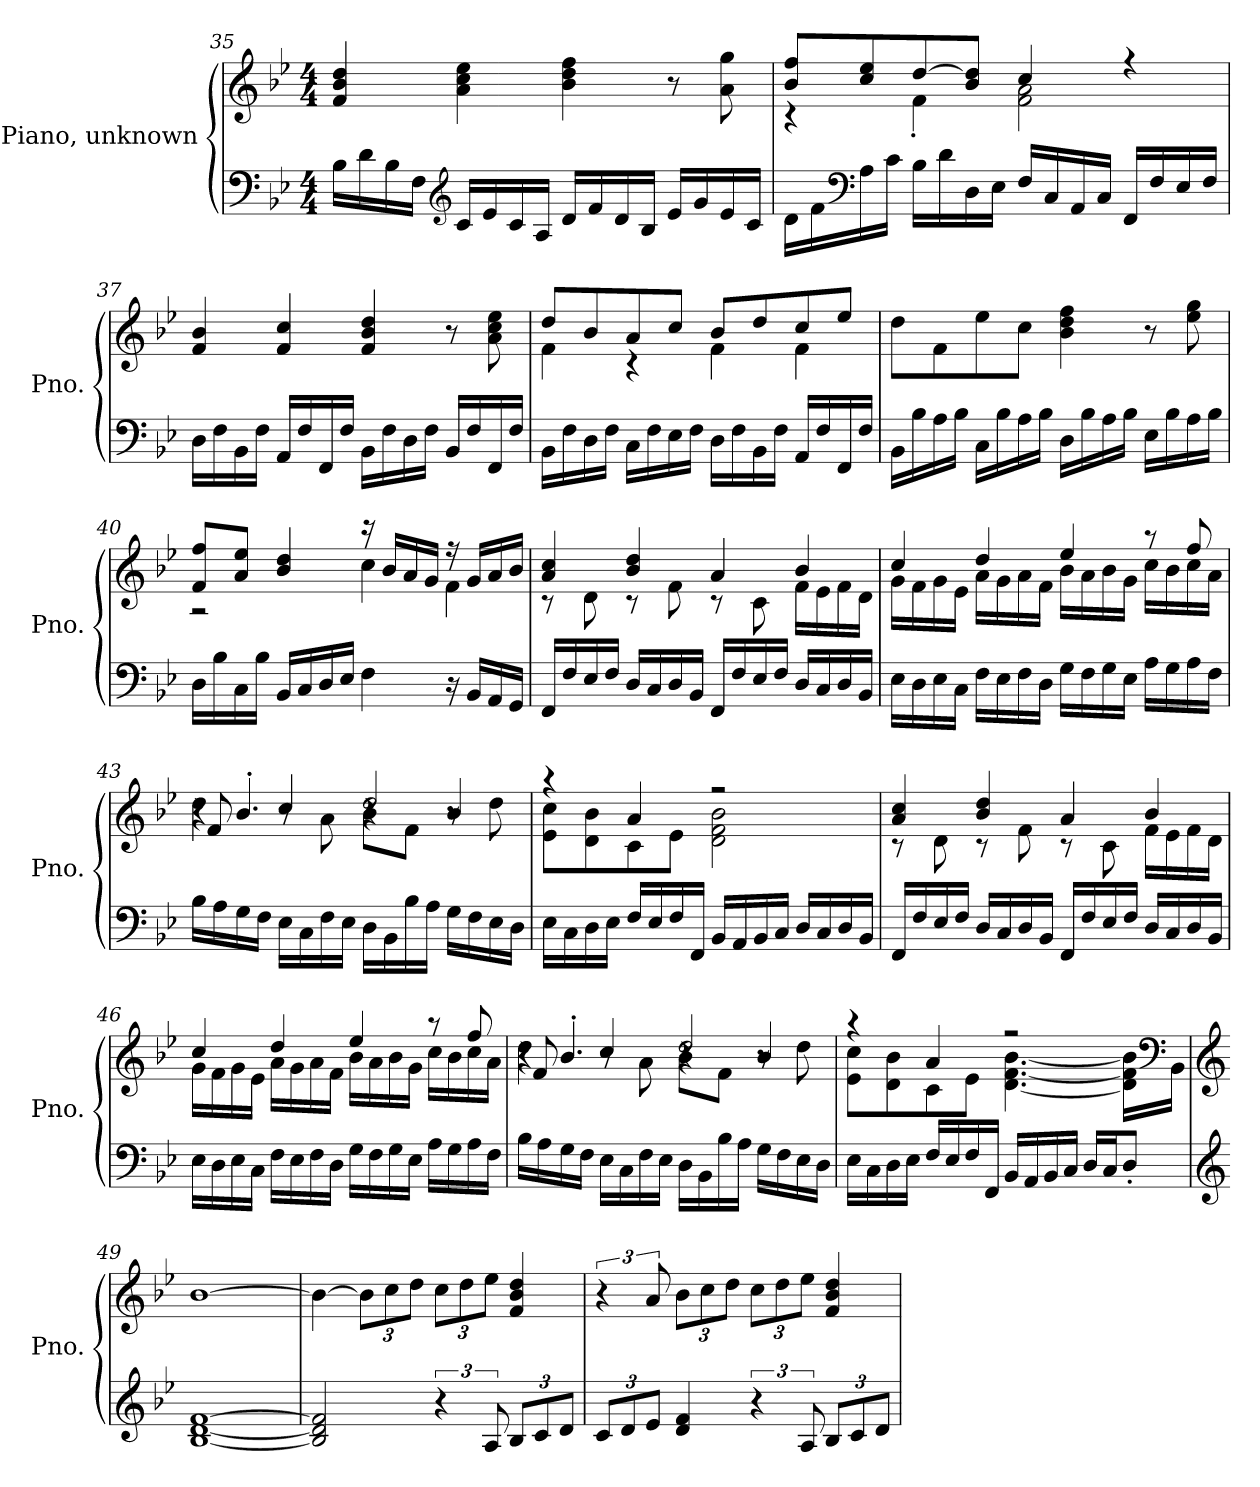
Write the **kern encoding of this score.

**kern	**kern
*part1	*part1
*staff2	*staff1
*I"Piano, unknown	*
*I'Pno.	*
!!LO:PB:g=z
*clefF4	*clefG2
*k[b-e-]	*k[b-e-]
*M4/4	*M4/4
=35	=35
16B-\LL	4f/ 4b-/ 4dd/
16d\	.
16B-\	.
16F\JJ	.
*clefG2	*
16c/LL	4a\ 4cc\ 4ee-\
16e-/	.
16c/	.
16A/JJ	.
16d/LL	4b-\ 4dd\ 4ff\
16f/	.
16d/	.
16B-/JJ	.
16e-/LL	8r
16g/	.
16e-/	8a\ 8gg\
16c/JJ	.
=36	=36
*	*^
16d\LL	8b-/ 8ff/L	4r
16f\	.	.
*clefF4	*	*
16A\	8cc/ 8ee-/	.
16c\JJ	.	.
16B-\LL	[8dd/	4f'\
16d\	.	.
16D\	8b-/ 8dd/]J	.
16E-\JJ	.	.
16F/LL	4cc/	2f\ 2a\
16C/	.	.
16AA/	.	.
16C/JJ	.	.
16FF/LL	4r	.
16F/	.	.
16E-/	.	.
16F/JJ	.	.
*	*v	*v
!!LO:LB:g=z
=37	=37
16D\LL	4f/ 4b-/
16F\	.
16BB-\	.
16F\JJ	.
16AA/LL	4f/ 4cc/
16F/	.
16FF/	.
16F/JJ	.
16BB-\LL	4f/ 4b-/ 4dd/
16F\	.
16D\	.
16F\JJ	.
16BB-/LL	8r
16F/	.
16FF/	8a\ 8cc\ 8ee-\
16F/JJ	.
=38	=38
*	*^
16BB-\LL	8dd/L	4f\
16F\	.	.
16D\	8b-/	.
16F\JJ	.	.
16C\LL	8a/	4r
16F\	.	.
16E-\	8cc/J	.
16F\JJ	.	.
16D\LL	8b-/L	4f\
16F\	.	.
16BB-\	8dd/	.
16F\JJ	.	.
16AA/LL	8cc/	4f\
16F/	.	.
16FF/	8ee-/J	.
16F/JJ	.	.
*	*v	*v
!!LO:LB:g=z
=39	=39
16BB-\LL	8dd\L
16B-\	.
16A\	8f\
16B-\JJ	.
16C\LL	8ee-\
16B-\	.
16A\	8cc\J
16B-\JJ	.
16D\LL	4b-\ 4dd\ 4ff\
16B-\	.
16A\	.
16B-\JJ	.
16E-\LL	8r
16B-\	.
16A\	8ee-\ 8gg\
16B-\JJ	.
=40	=40
*	*^
16D\LL	8f/ 8ff/L	2r
16B-\	.	.
16C\	8a/ 8ee-/J	.
16B-\JJ	.	.
16BB-/LL	4b-/ 4dd/	.
16C/	.	.
16D/	.	.
16E-/JJ	.	.
4F\	16r	4cc\
.	16b-/LL	.
.	16a/	.
.	16g/JJ	.
16r	16r	4f\
16BB-/LL	16g/LL	.
16AA/	16a/	.
16GG/JJ	16b-/JJ	.
!!LO:LB:g=z	!!
=41	=41	=41
16FF/LL	4a/ 4cc/	8r
16F/	.	.
16E-/	.	8d\
16F/JJ	.	.
16D/LL	4b-/ 4dd/	8r
16C/	.	.
16D/	.	8f\
16BB-/JJ	.	.
16FF/LL	4a/	8r
16F/	.	.
16E-/	.	8c\
16F/JJ	.	.
16D/LL	4b-/	16f\LL
16C/	.	16e-\
16D/	.	16f\
16BB-/JJ	.	16d\JJ
=42	=42	=42
16E-\LL	4cc/	16g\LL
16D\	.	16f\
16E-\	.	16g\
16C\JJ	.	16e-\JJ
16F\LL	4dd/	16a\LL
16E-\	.	16g\
16F\	.	16a\
16D\JJ	.	16f\JJ
16G\LL	4ee-/	16b-\LL
16F\	.	16a\
16G\	.	16b-\
16E-\JJ	.	16g\JJ
16A\LL	8r	16cc\LL
16G\	.	16b-\
16A\	8ff/	16cc\
16F\JJ	.	16a\JJ
!!LO:LB:g=z
=43	=43	=43
*	*	*^
16B-\LL	4r	4dd\	8f/
16A\	.	.	.
16G\	.	.	4.b-'/
16F\JJ	.	.	.
16E-\LL	4cc/	8r	.
16C\	.	.	.
16F\	.	8a\	.
16E-\JJ	.	.	.
16D\LL	2dd/	8b-\L	4r
16BB-\	.	.	.
16B-\	.	8f\J	.
16A\JJ	.	.	.
16G\LL	.	8r	4b-/
16F\	.	.	.
16E-\	.	8dd\	.
16D\JJ	.	.	.
*	*	*v	*v
=44	=44	=44
16E-\LL	4r	8e-\ 8cc\L
16C\	.	.
16D\	.	8d\ 8b-\
16E-\JJ	.	.
16F/LL	4a/	8c\
16E-/	.	.
16F/	.	8e-\J
16FF/JJ	.	.
16BB-/LL	2r	2d\ 2f\ 2b-\
16AA/	.	.
16BB-/	.	.
16C/JJ	.	.
16D/LL	.	.
16C/	.	.
16D/	.	.
16BB-/JJ	.	.
!!LO:LB:g=z	!!
=45	=45	=45
16FF/LL	4a/ 4cc/	8r
16F/	.	.
16E-/	.	8d\
16F/JJ	.	.
16D/LL	4b-/ 4dd/	8r
16C/	.	.
16D/	.	8f\
16BB-/JJ	.	.
16FF/LL	4a/	8r
16F/	.	.
16E-/	.	8c\
16F/JJ	.	.
16D/LL	4b-/	16f\LL
16C/	.	16e-\
16D/	.	16f\
16BB-/JJ	.	16d\JJ
=46	=46	=46
16E-\LL	4cc/	16g\LL
16D\	.	16f\
16E-\	.	16g\
16C\JJ	.	16e-\JJ
16F\LL	4dd/	16a\LL
16E-\	.	16g\
16F\	.	16a\
16D\JJ	.	16f\JJ
16G\LL	4ee-/	16b-\LL
16F\	.	16a\
16G\	.	16b-\
16E-\JJ	.	16g\JJ
16A\LL	8r	16cc\LL
16G\	.	16b-\
16A\	8ff/	16cc\
16F\JJ	.	16a\JJ
!!LO:PB:g=z
=47	=47	=47
*	*	*^
16B-\LL	4r	4dd\	8f/
16A\	.	.	.
16G\	.	.	4.b-'/
16F\JJ	.	.	.
16E-\LL	4cc/	8r	.
16C\	.	.	.
16F\	.	8a\	.
16E-\JJ	.	.	.
16D\LL	2dd/	8b-\L	4r
16BB-\	.	.	.
16B-\	.	8f\J	.
16A\JJ	.	.	.
16G\LL	.	8r	4b-/
16F\	.	.	.
16E-\	.	8dd\	.
16D\JJ	.	.	.
*	*	*v	*v
=48	=48	=48
16E-\LL	4r	8e-\ 8cc\L
16C\	.	.
16D\	.	8d\ 8b-\
16E-\JJ	.	.
16F/LL	4a/	8c\
16E-/	.	.
16F/	.	8e-\J
16FF/JJ	.	.
16BB-/LL	2r	[4.d\ [4.f\ [4.b-\
16AA/	.	.
16BB-/	.	.
16C/JJ	.	.
16D/LL	.	.
16C/J	.	.
8D'/J	.	16d\] 16f\] 16b-\]LL
*	*clefF4	*
.	.	16BB-\JJ
*	*v	*v
=49	=49
*clefG2	*clefG2
[1B- [1d [1f	[1b-
!!LO:LB:g=z
=50	=50
2B-/] 2d/] 2f/]	4b-\_
*	*Xbrackettup
.	12b-\L]
.	12cc\
.	12dd\J
6r	12cc\L
.	12dd\
12A/	12ee-\J
*Xbrackettup	*
12B-/L	4f/ 4b-/ 4dd/
12c/	.
12d/J	.
=51	=51
*	*brackettup
12c/L	6r
12d/	.
12e-/J	12a/
*	*Xbrackettup
4d/ 4f/	12b-\L
.	12cc\
.	12dd\J
*brackettup	*
6r	12cc\L
.	12dd\
12A/	12ee-\J
*Xbrackettup	*
12B-/L	4f/ 4b-/ 4dd/
12c/	.
12d/J	.
=	=
*-	*-
